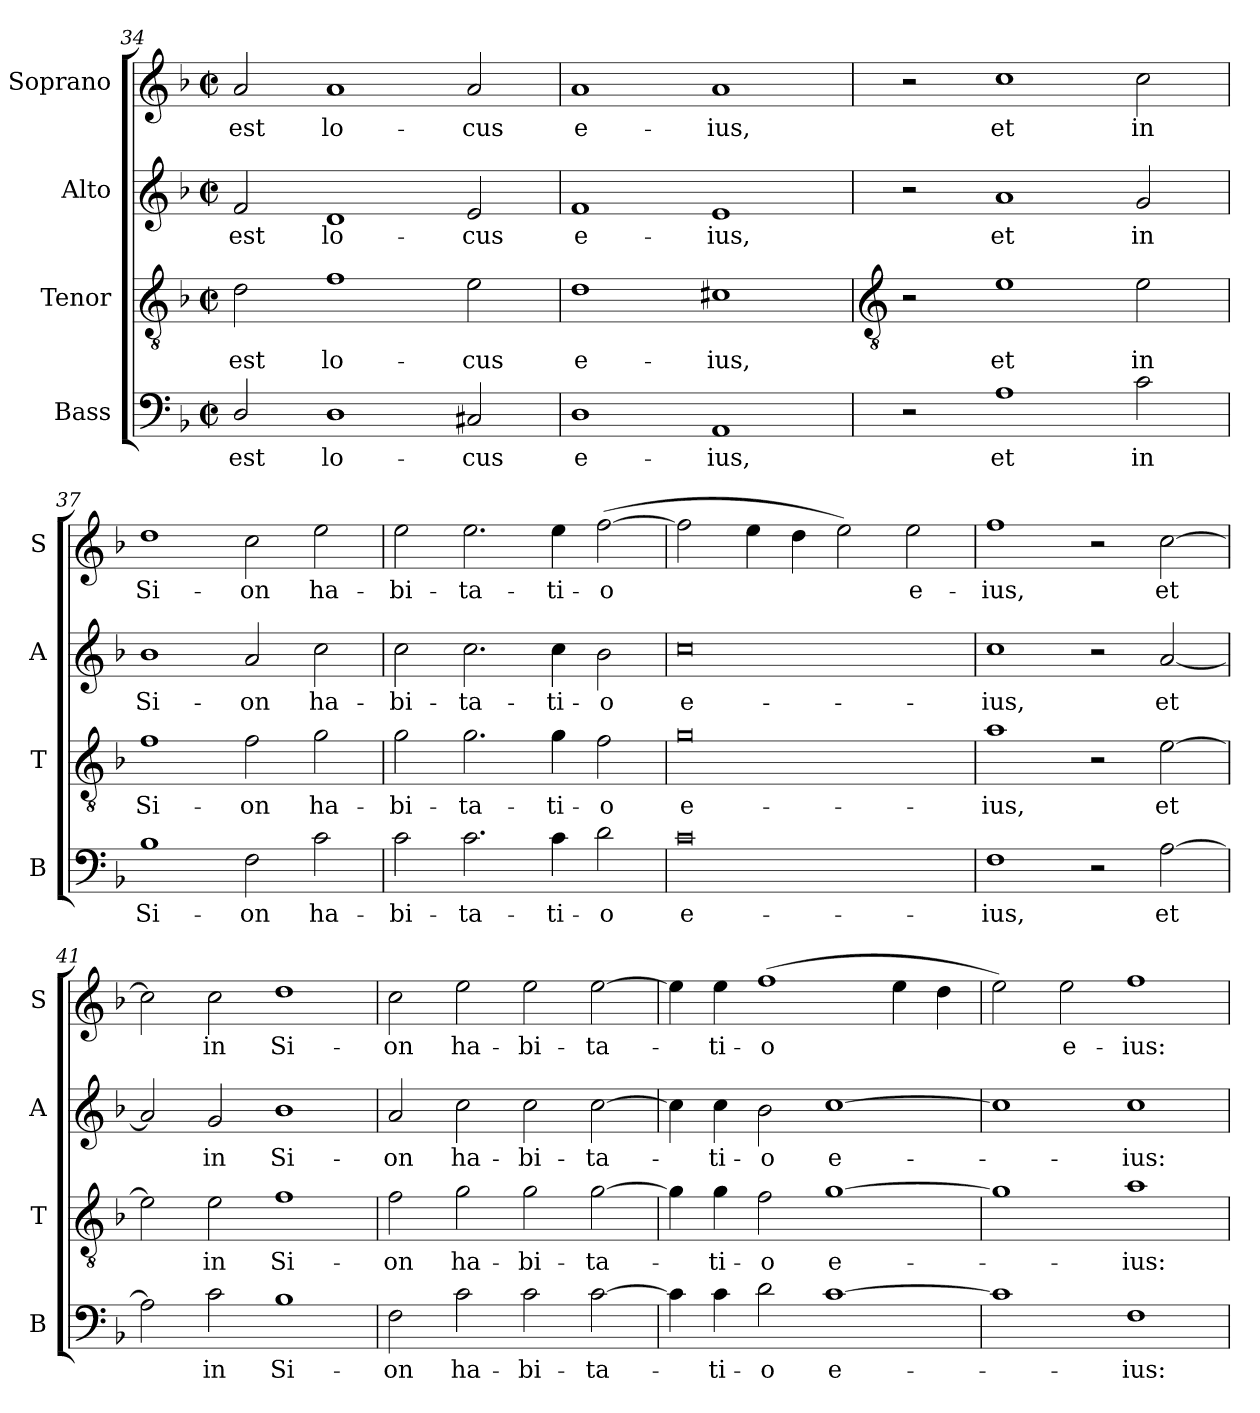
**kern	**text	**kern	**text	**kern	**text	**kern	**text
*part4	*part4	*part3	*part3	*part2	*part2	*part1	*part1
*staff4	*staff4	*staff3	*staff3	*staff2	*staff2	*staff1	*staff1
*I"Bass	*	*I"Tenor	*	*I"Alto	*	*I"Soprano	*
*I'B	*	*I'T	*	*I'A	*	*I'S	*
*clefF4	*	*clefGv2	*	*clefG2	*	*clefG2	*
*k[b-]	*	*k[b-]	*	*k[b-]	*	*k[b-]	*
*F:	*	*F:	*	*F:	*	*F:	*
*M4/2	*	*M4/2	*	*M4/2	*	*M4/2	*
*met(c|)	*	*met(c|)	*	*met(c|)	*	*met(c|)	*
=34	=34	=34	=34	=34	=34	=34	=34
!	!LO:LY:b	!	!LO:LY:b	!	!LO:LY:b	!	!LO:LY:b
2D/	est	2d	est	2f	est	2a	est
!	!LO:LY:b	!	!LO:LY:b	!	!LO:LY:b	!	!LO:LY:b
1D	lo-	1f	lo-	1d	lo-	1a	lo-
!	!LO:LY:b	!	!LO:LY:b	!	!LO:LY:b	!	!LO:LY:b
2C#X	-cus	2e	-cus	2e	-cus	2a	-cus
=35	=35	=35	=35	=35	=35	=35	=35
!	!LO:LY:b	!	!LO:LY:b	!	!LO:LY:b	!	!LO:LY:b
1D	e-	1d	e-	1f	e-	1a	e-
!	!LO:LY:b	!	!LO:LY:b	!	!LO:LY:b	!	!LO:LY:b
1AA	-ius,	1c#X	-ius,	1e	-ius,	1a	-ius,
!!LO:LB:g=z
=36	=36	=36	=36	=36	=36	=36	=36
*	*	*clefGv2	*	*	*	*	*
2r	.	2r	.	2r	.	2r	.
!	!LO:LY:b	!	!LO:LY:b	!	!LO:LY:b	!	!LO:LY:b
1A	et	1e	et	1a	et	1cc	et
!	!LO:LY:b	!	!LO:LY:b	!	!LO:LY:b	!	!LO:LY:b
2c	in	2e	in	2g	in	2cc	in
=37	=37	=37	=37	=37	=37	=37	=37
!	!LO:LY:b	!	!LO:LY:b	!	!LO:LY:b	!	!LO:LY:b
1B-	Si-	1f	Si-	1b-	Si-	1dd	Si-
!	!LO:LY:b	!	!LO:LY:b	!	!LO:LY:b	!	!LO:LY:b
2F	-on	2f	-on	2a	-on	2cc	-on
!	!LO:LY:b	!	!LO:LY:b	!	!LO:LY:b	!	!LO:LY:b
2c	ha-	2g	ha-	2cc	ha-	2ee	ha-
=38	=38	=38	=38	=38	=38	=38	=38
!	!LO:LY:b	!	!LO:LY:b	!	!LO:LY:b	!	!LO:LY:b
2c	-bi-	2g	-bi-	2cc	-bi-	2ee	-bi-
!	!LO:LY:b	!	!LO:LY:b	!	!LO:LY:b	!	!LO:LY:b
2.c	-ta-	2.g	-ta-	2.cc	-ta-	2.ee	-ta-
!	!LO:LY:b	!	!LO:LY:b	!	!LO:LY:b	!	!LO:LY:b
4c	-ti-	4g	-ti-	4cc	-ti-	4ee	-ti-
!	!LO:LY:b	!	!LO:LY:b	!	!LO:LY:b	!	!LO:LY:b
2d	-o	2f	-o	2b-	-o	(>[2ff	-o
=39	=39	=39	=39	=39	=39	=39	=39
!	!LO:LY:b	!	!LO:LY:b	!	!LO:LY:b	!	!
0c	e-	0g	e-	0cc	e-	2ff]	.
.	.	.	.	.	.	4ee	.
.	.	.	.	.	.	4dd	.
.	.	.	.	.	.	2ee)	.
!	!	!	!	!	!	!	!LO:LY:b
.	.	.	.	.	.	2ee	e-
=40	=40	=40	=40	=40	=40	=40	=40
!	!LO:LY:b	!	!LO:LY:b	!	!LO:LY:b	!	!LO:LY:b
1F	-ius,	1a	-ius,	1cc	-ius,	1ff	-ius,
2r	.	2r	.	2r	.	2r	.
!	!LO:LY:b	!	!LO:LY:b	!	!LO:LY:b	!	!LO:LY:b
[2A	et	[2e	et	[2a	et	[2cc	et
=41	=41	=41	=41	=41	=41	=41	=41
2A]	.	2e]	.	2a]	.	2cc]	.
!	!LO:LY:b	!	!LO:LY:b	!	!LO:LY:b	!	!LO:LY:b
2c	in	2e	in	2g	in	2cc	in
!	!LO:LY:b	!	!LO:LY:b	!	!LO:LY:b	!	!LO:LY:b
1B-	Si-	1f	Si-	1b-	Si-	1dd	Si-
=42	=42	=42	=42	=42	=42	=42	=42
!	!LO:LY:b	!	!LO:LY:b	!	!LO:LY:b	!	!LO:LY:b
2F	-on	2f	-on	2a	-on	2cc	-on
!	!LO:LY:b	!	!LO:LY:b	!	!LO:LY:b	!	!LO:LY:b
2c	ha-	2g	ha-	2cc	ha-	2ee	ha-
!	!LO:LY:b	!	!LO:LY:b	!	!LO:LY:b	!	!LO:LY:b
2c	-bi-	2g	-bi-	2cc	-bi-	2ee	-bi-
!	!LO:LY:b	!	!LO:LY:b	!	!LO:LY:b	!	!LO:LY:b
[2c	-ta-	[2g	-ta-	[2cc	-ta-	[2ee	-ta-
=43	=43	=43	=43	=43	=43	=43	=43
4c]	.	4g]	.	4cc]	.	4ee]	.
!	!LO:LY:b	!	!LO:LY:b	!	!LO:LY:b	!	!LO:LY:b
4c	ti-	4g	ti-	4cc	ti-	4ee	ti-
!	!LO:LY:b	!	!LO:LY:b	!	!LO:LY:b	!	!LO:LY:b
2d	-o	2f	-o	2b-	-o	(>1ff	-o
!	!LO:LY:b	!	!LO:LY:b	!	!LO:LY:b	!	!
[1c	e-	[1g	e-	[1cc	e-	.	.
.	.	.	.	.	.	4ee	.
.	.	.	.	.	.	4dd	.
=44	=44	=44	=44	=44	=44	=44	=44
1c]	.	1g]	.	1cc]	.	2ee)	.
!	!	!	!	!	!	!	!LO:LY:b
.	.	.	.	.	.	2ee	e-
!	!LO:LY:b	!	!LO:LY:b	!	!LO:LY:b	!	!LO:LY:b
1F	ius:	1a	ius:	1cc	ius:	1ff	-ius:
=	=	=	=	=	=	=	=
*-	*-	*-	*-	*-	*-	*-	*-
